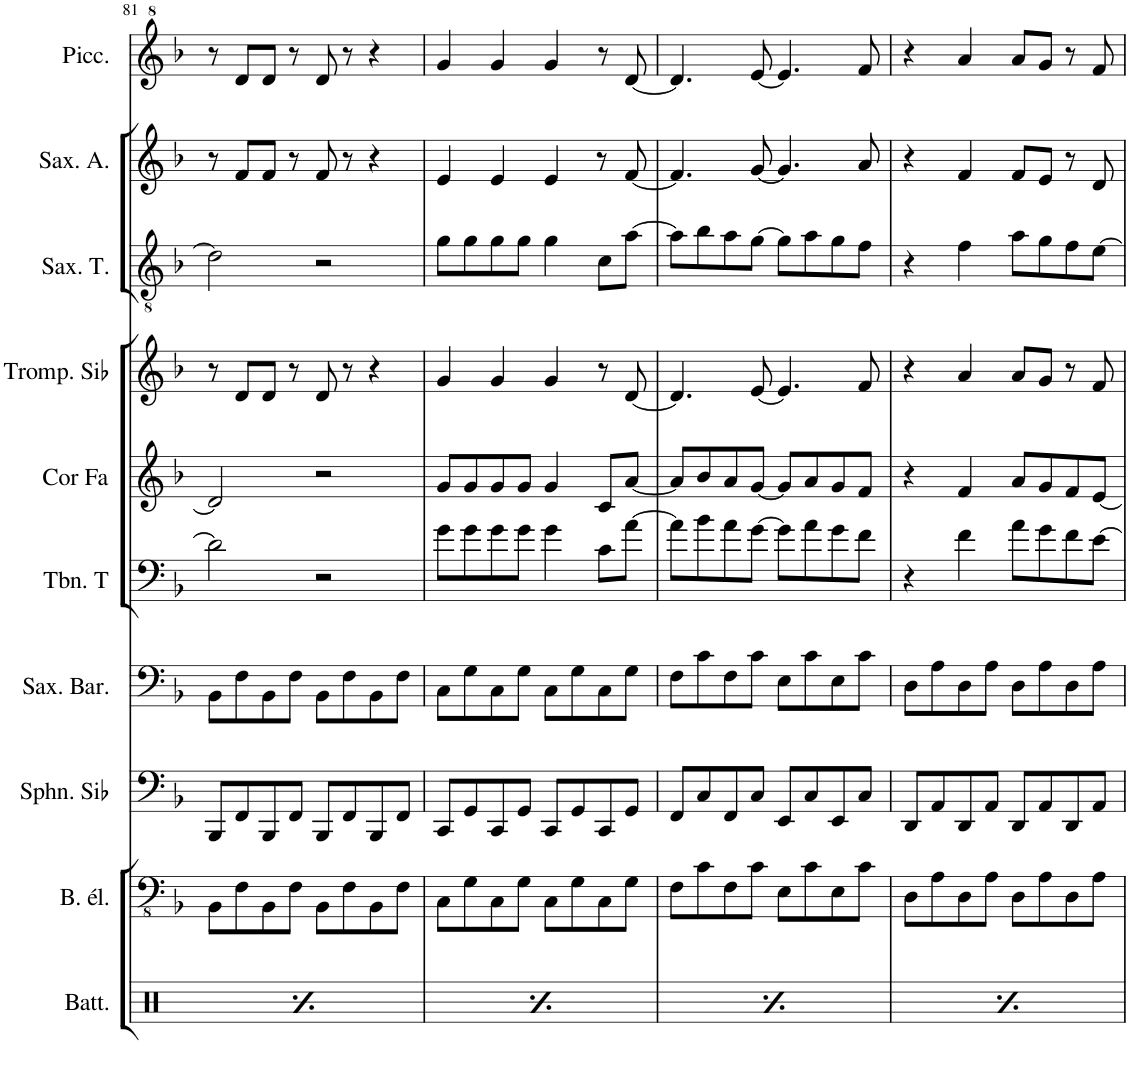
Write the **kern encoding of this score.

**kern	**dynam	**kern	**kern	**kern	**kern	**kern	**kern	**kern	**kern	**kern
*part10	*part10	*part9	*part8	*part7	*part6	*part5	*part4	*part3	*part2	*part1
*staff10	*staff10	*staff9	*staff8	*staff7	*staff6	*staff5	*staff4	*staff3	*staff2	*staff1
*I"Batterie	*	*I"Basse électrique	*I"Sousaphone en Sib	*I"Saxophone Baryton	*I"Trombone ténor	*I"Cor en Fa	*I"Trompette en Sib	*I"Saxophone Ténor	*I"Saxophone Alto	*I"Piccolo
*I'Batt.	*	*I'B. él.	*I'Sphn. Sib	*I'Sax. Bar.	*I'Tbn. T	*I'Cor Fa	*I'Tromp. Sib	*I'Sax. T.	*I'Sax. A.	*I'Picc.
!!LO:PB:g=z
*clefX	*	*clefFv4	*clefF4	*clefF4	*clefF4	*clefG2	*clefG2	*clefGv2	*clefG2	*clefG^2
*	*	*	*	*Trd12c21	*	*Trd4c7	*Trd1c2	*Trd8c14	*Trd5c9	*Trd-7c-12
*k[]	*	*k[b-]	*k[b-]	*k[b-]	*k[b-]	*k[b-]	*k[b-]	*k[b-]	*k[b-]	*k[b-]
*M4/4	*	*M4/4	*M4/4	*M4/4	*M4/4	*M4/4	*M4/4	*M4/4	*M4/4	*M4/4
=81	=81	=81	=81	=81	=81	=81	=81	=81	=81	=81
!	!LO:DY:b	!	!	!	!	!	!	!	!	!
8Rf/L	f	8BBB-\L	8BBB-/L	8BB-\L	2d\]	2d/]	8r	2d\]	8r	8r
8Rgg/	.	8FF\	8FF/	8F\	.	.	8d/L	.	8f/L	8dd/L
8Rcc/	.	8BBB-\	8BBB-/	8BB-\	.	.	8d/J	.	8f/J	8dd/J
8Rgg/J	.	8FF\J	8FF/J	8F\J	.	.	8r	.	8r	8r
8Rf/L	.	8BBB-\L	8BBB-/L	8BB-\L	2r	2r	8d/	2r	8f/	8dd/
8Rgg/	.	8FF\	8FF/	8F\	.	.	8r	.	8r	8r
8Rcc/	.	8BBB-\	8BBB-/	8BB-\	.	.	4r	.	4r	4r
8Rgg/J	.	8FF\J	8FF/J	8F\J	.	.	.	.	.	.
=82	=82	=82	=82	=82	=82	=82	=82	=82	=82	=82
!	!LO:DY:b	!	!	!	!	!	!	!	!	!
8Rf/L	f	8CC\L	8CC/L	8C\L	8g\L	8g/L	4g/	8g\L	4e/	4gg/
8Rgg/	.	8GG\	8GG/	8G\	8g\	8g/	.	8g\	.	.
8Rcc/	.	8CC\	8CC/	8C\	8g\	8g/	4g/	8g\	4e/	4gg/
8Rgg/J	.	8GG\J	8GG/J	8G\J	8g\J	8g/J	.	8g\J	.	.
8Rf/L	.	8CC\L	8CC/L	8C\L	4g\	4g/	4g/	4g\	4e/	4gg/
8Rgg/	.	8GG\	8GG/	8G\	.	.	.	.	.	.
8Rcc/	.	8CC\	8CC/	8C\	8c\L	8c/L	8r	8c\L	8r	8r
8Rgg/J	.	8GG\J	8GG/J	8G\J	[8a\J	[8a/J	[8d/	[8a\J	[8f/	[8dd/
=83	=83	=83	=83	=83	=83	=83	=83	=83	=83	=83
!	!LO:DY:b	!	!	!	!	!	!	!	!	!
8Rf/L	f	8FF\L	8FF/L	8F\L	8a\L]	8a/L]	4.d/]	8a\L]	4.f/]	4.dd/]
8Rgg/	.	8C\	8C/	8c\	8b-\	8b-/	.	8b-\	.	.
8Rcc/	.	8FF\	8FF/	8F\	8a\	8a/	.	8a\	.	.
8Rgg/J	.	8C\J	8C/J	8c\J	[8g\J	[8g/J	[8e/	[8g\J	[8g/	[8ee/
8Rf/L	.	8EE\L	8EE/L	8E\L	8g\L]	8g/L]	4.e/]	8g\L]	4.g/]	4.ee/]
8Rgg/	.	8C\	8C/	8c\	8a\	8a/	.	8a\	.	.
8Rcc/	.	8EE\	8EE/	8E\	8g\	8g/	.	8g\	.	.
8Rgg/J	.	8C\J	8C/J	8c\J	8f\J	8f/J	8f/	8f\J	8a/	8ff/
=84	=84	=84	=84	=84	=84	=84	=84	=84	=84	=84
!	!LO:DY:b	!	!	!	!	!	!	!	!	!
8Rf/L	f	8DD\L	8DD/L	8D\L	4r	4r	4r	4r	4r	4r
8Rgg/	.	8AA\	8AA/	8A\	.	.	.	.	.	.
8Rcc/	.	8DD\	8DD/	8D\	4f\	4f/	4a/	4f\	4f/	4aa/
8Rgg/J	.	8AA\J	8AA/J	8A\J	.	.	.	.	.	.
8Rf/L	.	8DD\L	8DD/L	8D\L	8a\L	8a/L	8a/L	8a\L	8f/L	8aa/L
8Rgg/	.	8AA\	8AA/	8A\	8g\	8g/	8g/J	8g\	8e/J	8gg/J
8Rcc/	.	8DD\	8DD/	8D\	8f\	8f/	8r	8f\	8r	8r
8Rgg/J	.	8AA\J	8AA/J	8A\J	[8e\J	[8e/J	8f/	[8e\J	8d/	8ff/
=	=	=	=	=	=	=	=	=	=	=
*-	*-	*-	*-	*-	*-	*-	*-	*-	*-	*-
